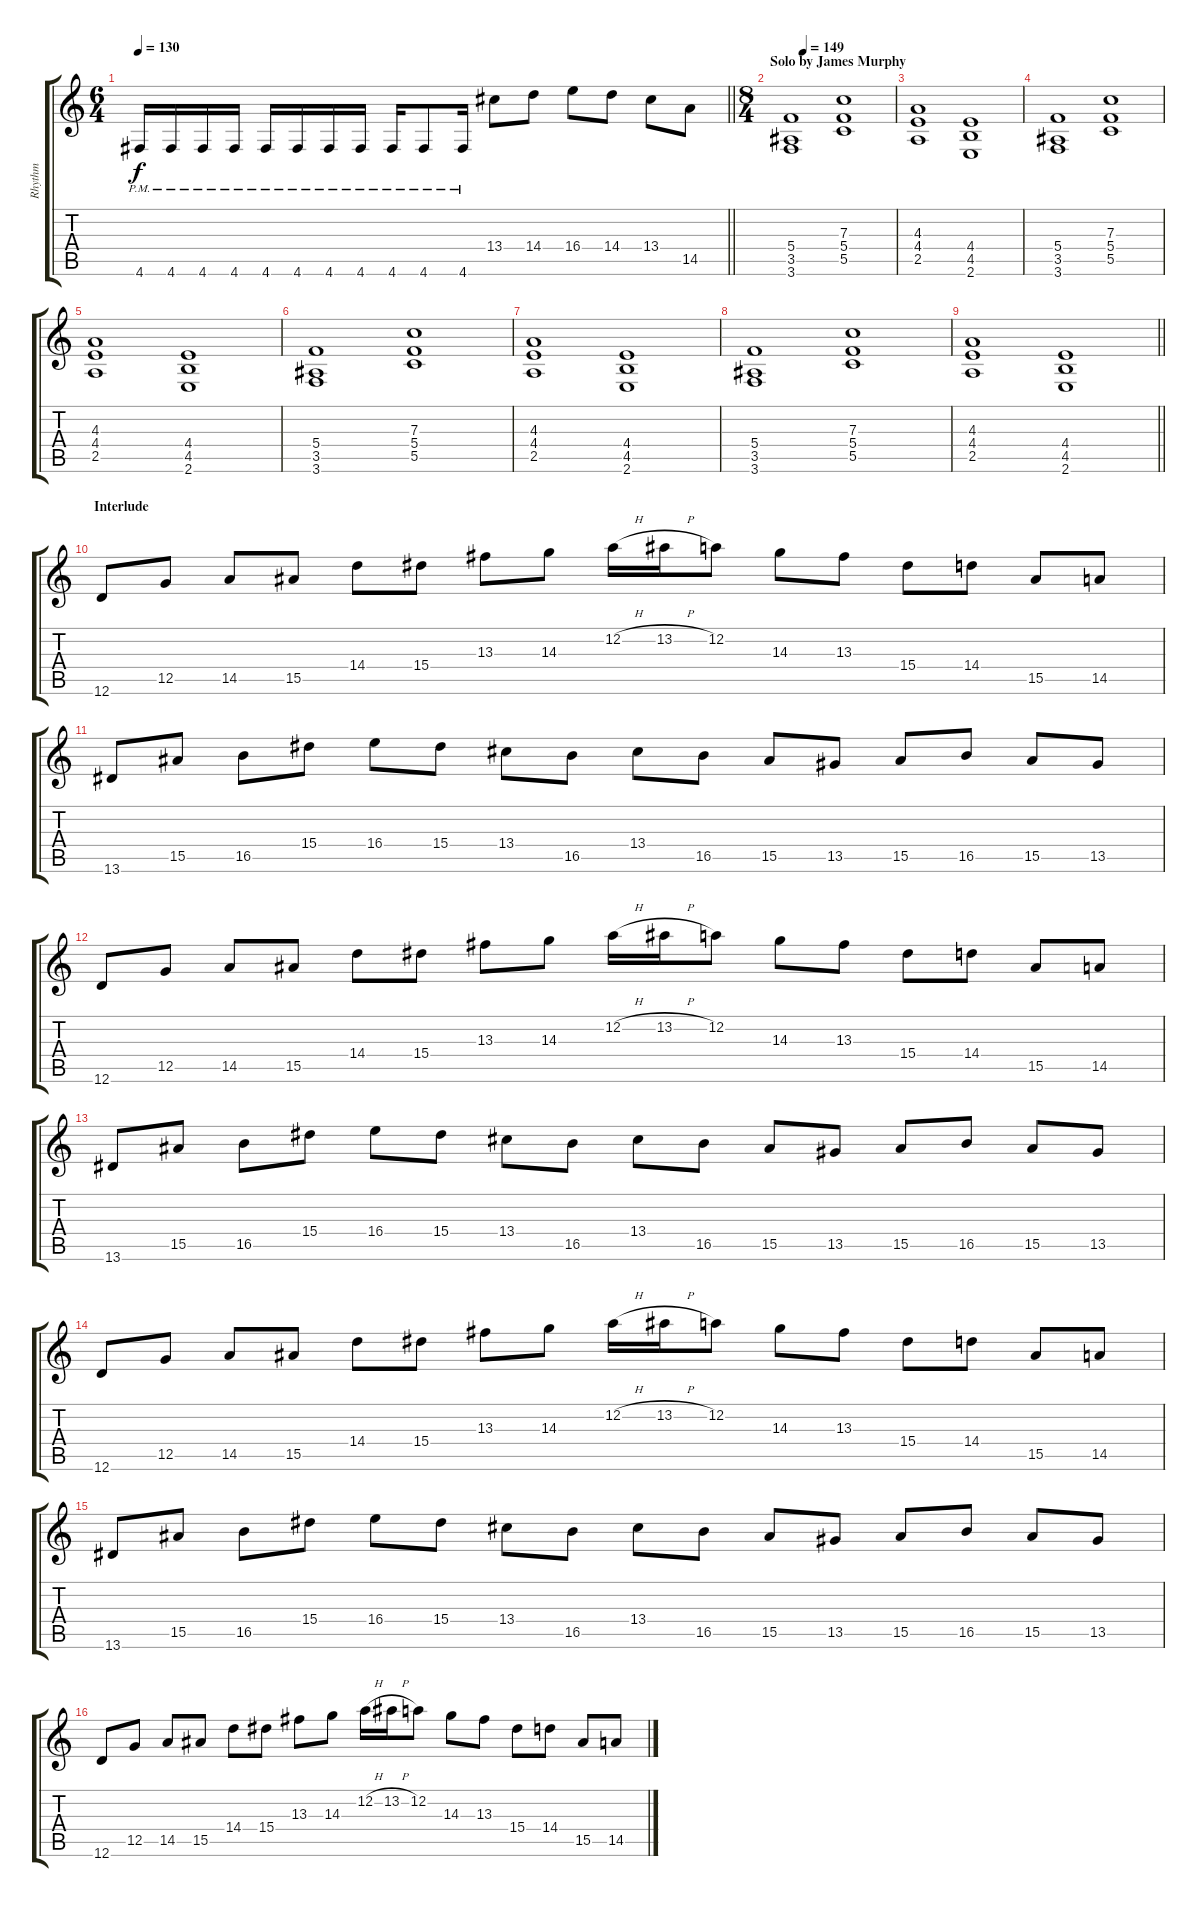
\track ("Rhythm" "Rhythm") {instrument overdrivenguitar}
\staff {score tabs}
\tuning (D4 A3 F3 C3 G2 D2) {hide}
\ts (6 4)
\tempo 130
\clef g2
\barLineRight lightlight
\ks c
4.6{pm}.16{dy f} 4.6{pm}.16 4.6{pm}.16 4.6{pm}.16 4.6{pm}.16 4.6{pm}.16 4.6{pm}.16 4.6{pm}.16 4.6{pm}.16 4.6{pm}.8 4.6{pm}.16 13.4.8 14.4.8 16.4.8 14.4.8 13.4.8 14.5.8 |
\ts (8 4)
\section ("" "Solo by James Murphy")
\tempo (149 0.125)
(5.4 3.5 3.6).1 (7.3 5.4 5.5).1 |
(4.3 4.4 2.5).1 (4.4 4.5 2.6).1 |
(5.4 3.5 3.6).1 (7.3 5.4 5.5).1 |
(4.3 4.4 2.5).1 (4.4 4.5 2.6).1 |
(5.4 3.5 3.6).1 (7.3 5.4 5.5).1 |
(4.3 4.4 2.5).1 (4.4 4.5 2.6).1 |
(5.4 3.5 3.6).1 (7.3 5.4 5.5).1 |
\barLineRight lightlight
(4.3 4.4 2.5).1 (4.4 4.5 2.6).1 |
\section ("" "Interlude")
12.6.8 12.5.8 14.5.8 15.5.8 14.4.8 15.4.8 13.3.8 14.3.8 12.2{h}.16 13.2{h}.16 12.2.8 14.3.8 13.3.8 15.4.8 14.4.8 15.5.8 14.5.8 |
13.6.8 15.5.8 16.5.8 15.4.8 16.4.8 15.4.8 13.4.8 16.5.8 13.4.8 16.5.8 15.5.8 13.5.8 15.5.8 16.5.8 15.5.8 13.5.8 |
12.6.8 12.5.8 14.5.8 15.5.8 14.4.8 15.4.8 13.3.8 14.3.8 12.2{h}.16 13.2{h}.16 12.2.8 14.3.8 13.3.8 15.4.8 14.4.8 15.5.8 14.5.8 |
13.6.8 15.5.8 16.5.8 15.4.8 16.4.8 15.4.8 13.4.8 16.5.8 13.4.8 16.5.8 15.5.8 13.5.8 15.5.8 16.5.8 15.5.8 13.5.8 |
12.6.8 12.5.8 14.5.8 15.5.8 14.4.8 15.4.8 13.3.8 14.3.8 12.2{h}.16 13.2{h}.16 12.2.8 14.3.8 13.3.8 15.4.8 14.4.8 15.5.8 14.5.8 |
13.6.8 15.5.8 16.5.8 15.4.8 16.4.8 15.4.8 13.4.8 16.5.8 13.4.8 16.5.8 15.5.8 13.5.8 15.5.8 16.5.8 15.5.8 13.5.8 |
12.6.8 12.5.8 14.5.8 15.5.8 14.4.8 15.4.8 13.3.8 14.3.8 12.2{h}.16 13.2{h}.16 12.2.8 14.3.8 13.3.8 15.4.8 14.4.8 15.5.8 14.5.8
